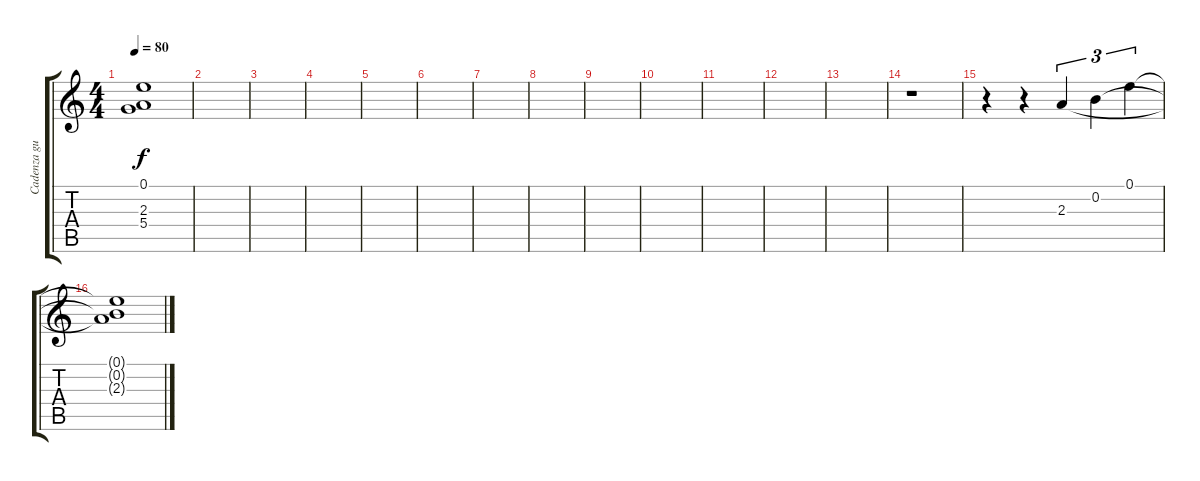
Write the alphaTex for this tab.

\track ("Cadenza guitar" "Cadenza gu") {instrument electricguitarclean}
\staff {score tabs}
\tuning (E4 B3 G3 D3 A2 E2) {hide}
\ts (4 4)
\tempo 80
\clef g2
\ks c
(0.1{t} 2.3{t} 5.4{t}).1{dy f} |
|
|
|
|
|
|
|
|
|
|
|
|
r.1 |
r.4{volume 11} r.4 2.3.4{tu (3 2)} 0.2.4{tu (3 2)} 0.1.4{tu (3 2)} |
(0.1{t} 0.2{t} 2.3{t}).1
